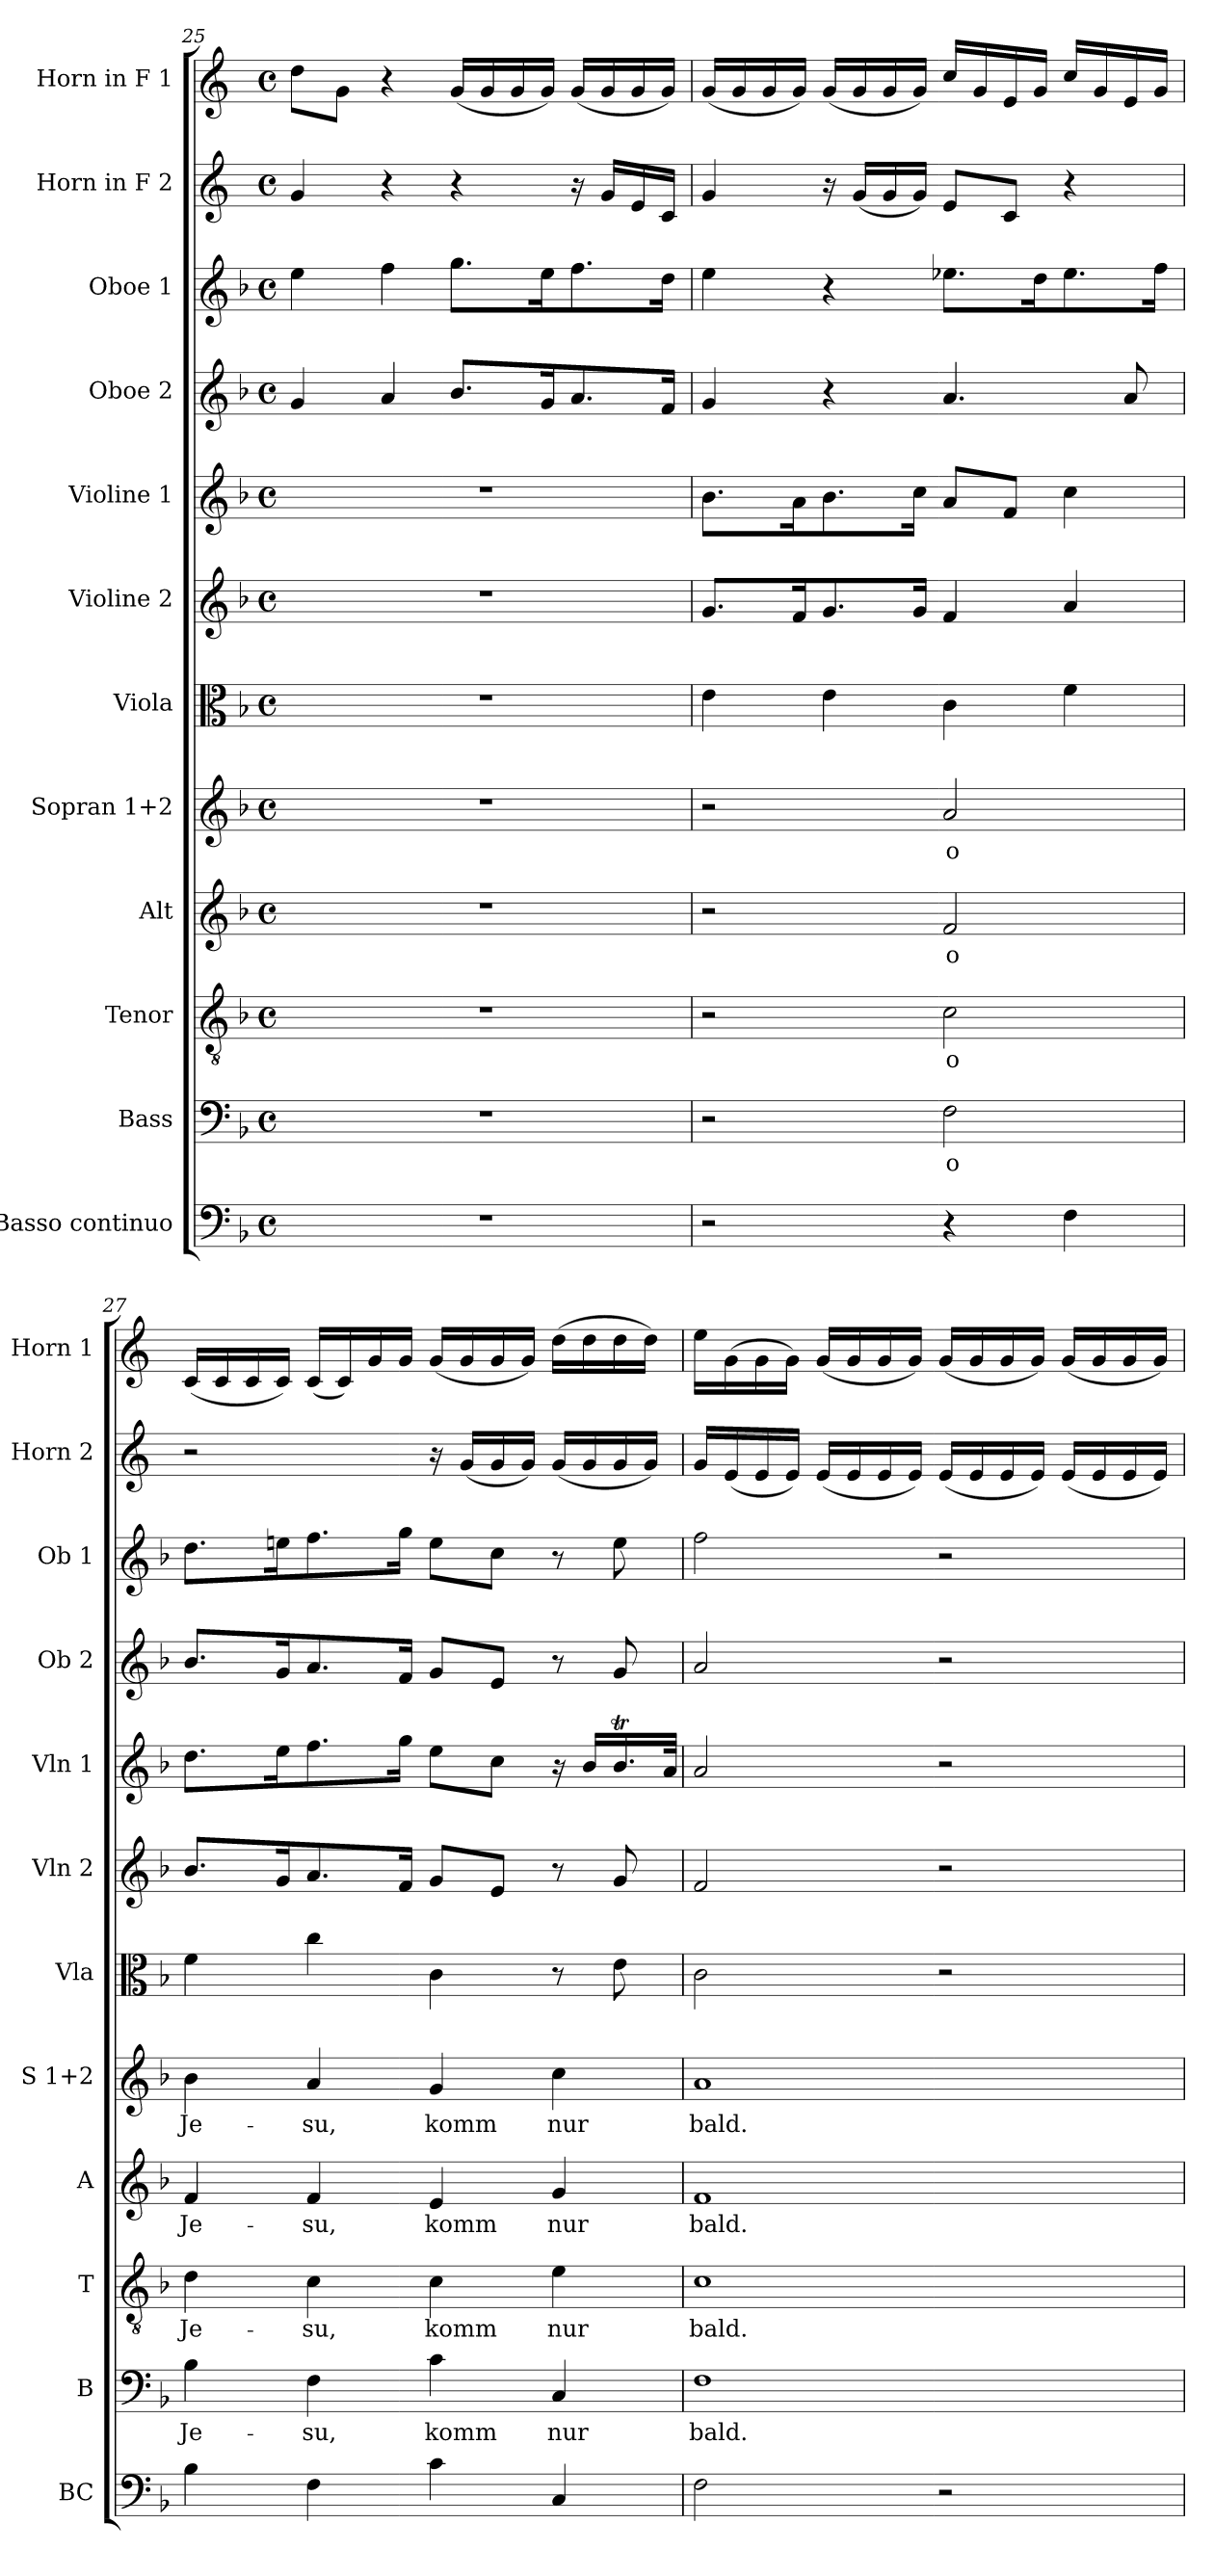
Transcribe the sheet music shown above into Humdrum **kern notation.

**kern	**kern	**text	**kern	**text	**kern	**text	**kern	**text	**kern	**kern	**kern	**kern	**kern	**kern	**kern
*part12	*part11	*part11	*part10	*part10	*part9	*part9	*part8	*part8	*part7	*part6	*part5	*part4	*part3	*part2	*part1
*staff12	*staff11	*staff11	*staff10	*staff10	*staff9	*staff9	*staff8	*staff8	*staff7	*staff6	*staff5	*staff4	*staff3	*staff2	*staff1
*I"Basso continuo	*I"Bass	*	*I"Tenor	*	*I"Alt	*	*I"Sopran 1+2	*	*I"Viola	*I"Violine 2	*I"Violine 1	*I"Oboe 2	*I"Oboe 1	*I"Horn in F 2	*I"Horn in F 1
*I'BC	*I'B	*	*I'T	*	*I'A	*	*I'S 1+2	*	*I'Vla	*I'Vln 2	*I'Vln 1	*I'Ob 2	*I'Ob 1	*I'Horn 2	*I'Horn 1
*clefF4	*clefF4	*	*clefGv2	*	*clefG2	*	*clefG2	*	*clefC3	*clefG2	*clefG2	*clefG2	*clefG2	*clefG2	*clefG2
*ITrd7c12	*	*	*	*	*	*	*	*	*	*	*	*	*	*ITrd4c7	*ITrd4c7
*k[b-]	*k[b-]	*	*k[b-]	*	*k[b-]	*	*k[b-]	*	*k[b-]	*k[b-]	*k[b-]	*k[b-]	*k[b-]	*k[b-]	*k[b-]
*M4/4	*M4/4	*	*M4/4	*	*M4/4	*	*M4/4	*	*M4/4	*M4/4	*M4/4	*M4/4	*M4/4	*M4/4	*M4/4
*met(c)	*met(c)	*	*met(c)	*	*met(c)	*	*met(c)	*	*met(c)	*met(c)	*met(c)	*met(c)	*met(c)	*met(c)	*met(c)
=25	=25	=25	=25	=25	=25	=25	=25	=25	=25	=25	=25	=25	=25	=25	=25
1r	1r	.	1r	.	1r	.	1r	.	1r	1r	1r	4g/	4ee\	4c/	8g\L
.	.	.	.	.	.	.	.	.	.	.	.	.	.	.	8c\J
.	.	.	.	.	.	.	.	.	.	.	.	4a/	4ff\	4r	4r
.	.	.	.	.	.	.	.	.	.	.	.	8.b-i/L	8.gg\L	4r	(<16c/LL
.	.	.	.	.	.	.	.	.	.	.	.	.	.	.	16c/
.	.	.	.	.	.	.	.	.	.	.	.	.	.	.	16c/
.	.	.	.	.	.	.	.	.	.	.	.	16g/K	16ee\K	.	16c/JJ)
.	.	.	.	.	.	.	.	.	.	.	.	8.a/	8.ff\	16r	(<16c/LL
.	.	.	.	.	.	.	.	.	.	.	.	.	.	16c/LL	16c/
.	.	.	.	.	.	.	.	.	.	.	.	.	.	16A/	16c/
.	.	.	.	.	.	.	.	.	.	.	.	16f/Jk	16dd\Jk	16F/JJ	16c/JJ)
!!LO:PB:g=z
=26	=26	=26	=26	=26	=26	=26	=26	=26	=26	=26	=26	=26	=26	=26	=26
2r	2r	.	2r	.	2r	.	2r	.	4e\	8.g/L	8.b-\L	4g/	4ee\	4c/	(<16c/LL
.	.	.	.	.	.	.	.	.	.	.	.	.	.	.	16c/
.	.	.	.	.	.	.	.	.	.	.	.	.	.	.	16c/
.	.	.	.	.	.	.	.	.	.	16f/K	16a\K	.	.	.	16c/JJ)
.	.	.	.	.	.	.	.	.	4e\	8.g/	8.b-\	4r	4r	16r	(<16c/LL
.	.	.	.	.	.	.	.	.	.	.	.	.	.	(<16c/LL	16c/
.	.	.	.	.	.	.	.	.	.	.	.	.	.	16c/	16c/
.	.	.	.	.	.	.	.	.	.	16g/Jk	16cc\Jk	.	.	16c/JJ)	16c/JJ)
!	!	!LO:LY:b	!	!LO:LY:b	!	!LO:LY:b	!	!LO:LY:b	!	!	!	!	!	!	!
4r	2F\	o	2c\	o	2f/	o	2a/	o	4c\	4f/	8a/L	4.a/	8.ee-X\L	8A/L	16f/LL
.	.	.	.	.	.	.	.	.	.	.	.	.	.	.	16c/
.	.	.	.	.	.	.	.	.	.	.	8f/J	.	.	8F/J	16A/
.	.	.	.	.	.	.	.	.	.	.	.	.	16dd\K	.	16c/JJ
4FF\	.	.	.	.	.	.	.	.	4f\	4a/	4cc\	.	8.ee-\	4r	16f/LL
.	.	.	.	.	.	.	.	.	.	.	.	.	.	.	16c/
.	.	.	.	.	.	.	.	.	.	.	.	8a/	.	.	16A/
.	.	.	.	.	.	.	.	.	.	.	.	.	16ff\Jk	.	16c/JJ
=27	=27	=27	=27	=27	=27	=27	=27	=27	=27	=27	=27	=27	=27	=27	=27
!	!	!LO:LY:b	!	!LO:LY:b	!	!LO:LY:b	!	!LO:LY:b	!	!	!	!	!	!	!
4BB-\	4B-\	Je-	4d\	Je-	4f/	Je-	4b-\	Je-	4f\	8.b-/L	8.dd\L	8.b-/L	8.dd\L	2r	(<16F/LL
.	.	.	.	.	.	.	.	.	.	.	.	.	.	.	16F/
.	.	.	.	.	.	.	.	.	.	.	.	.	.	.	16F/
.	.	.	.	.	.	.	.	.	.	16g/K	16ee\K	16g/K	16eeni\K	.	16F/JJ)
!	!	!LO:LY:b	!	!LO:LY:b	!	!LO:LY:b	!	!LO:LY:b	!	!	!	!	!	!	!
4FF\	4F\	-su,	4c\	-su,	4f/	-su,	4a/	-su,	4cc\	8.a/	8.ff\	8.a/	8.ff\	.	(<16F/LL
.	.	.	.	.	.	.	.	.	.	.	.	.	.	.	16F/)
.	.	.	.	.	.	.	.	.	.	.	.	.	.	.	16c/
.	.	.	.	.	.	.	.	.	.	16f/Jk	16gg\Jk	16f/Jk	16gg\Jk	.	16c/JJ
!	!	!LO:LY:b	!	!LO:LY:b	!	!LO:LY:b	!	!LO:LY:b	!	!	!	!	!	!	!
4C\	4c\	komm	4c\	komm	4e/	komm	4g/	komm	4c\	8g/L	8ee\L	8g/L	8ee\L	16r	(<16c/LL
.	.	.	.	.	.	.	.	.	.	.	.	.	.	(<16c/LL	16c/
.	.	.	.	.	.	.	.	.	.	8e/J	8cc\J	8e/J	8cc\J	16c/	16c/
.	.	.	.	.	.	.	.	.	.	.	.	.	.	16c/JJ)	16c/JJ)
!	!	!LO:LY:b	!	!LO:LY:b	!	!LO:LY:b	!	!LO:LY:b	!	!	!	!	!	!	!
4CC/	4C/	nur	4e\	nur	4g/	nur	4cc\	nur	8r	8r	16r	8r	8r	(<16c/LL	(>16g\LL
.	.	.	.	.	.	.	.	.	.	.	16b-/LL	.	.	16c/	16g\
.	.	.	.	.	.	.	.	.	8e\	8g/	16.b-T/	8g/	8ee\	16c/	16g\
.	.	.	.	.	.	.	.	.	.	.	.	.	.	16c/JJ)	16g\JJ)
.	.	.	.	.	.	.	.	.	.	.	32a/JJk	.	.	.	.
=28	=28	=28	=28	=28	=28	=28	=28	=28	=28	=28	=28	=28	=28	=28	=28
!	!	!LO:LY:b	!	!LO:LY:b	!	!LO:LY:b	!	!LO:LY:b	!	!	!	!	!	!	!
2FF\	1F	bald.	1c	bald.	1f	bald.	1a	bald.	2c\	2f/	2a/	2a/	2ff\	16c/LL	16a\LL
.	.	.	.	.	.	.	.	.	.	.	.	.	.	(<16A/	(>16c\
.	.	.	.	.	.	.	.	.	.	.	.	.	.	16A/	16c\
.	.	.	.	.	.	.	.	.	.	.	.	.	.	16A/JJ)	16c\JJ)
.	.	.	.	.	.	.	.	.	.	.	.	.	.	(<16A/LL	(<16c/LL
.	.	.	.	.	.	.	.	.	.	.	.	.	.	16A/	16c/
.	.	.	.	.	.	.	.	.	.	.	.	.	.	16A/	16c/
.	.	.	.	.	.	.	.	.	.	.	.	.	.	16A/JJ)	16c/JJ)
2r	.	.	.	.	.	.	.	.	2r	2r	2r	2r	2r	(<16A/LL	(<16c/LL
.	.	.	.	.	.	.	.	.	.	.	.	.	.	16A/	16c/
.	.	.	.	.	.	.	.	.	.	.	.	.	.	16A/	16c/
.	.	.	.	.	.	.	.	.	.	.	.	.	.	16A/JJ)	16c/JJ)
.	.	.	.	.	.	.	.	.	.	.	.	.	.	(<16A/LL	(<16c/LL
.	.	.	.	.	.	.	.	.	.	.	.	.	.	16A/	16c/
.	.	.	.	.	.	.	.	.	.	.	.	.	.	16A/	16c/
.	.	.	.	.	.	.	.	.	.	.	.	.	.	16A/JJ)	16c/JJ)
=	=	=	=	=	=	=	=	=	=	=	=	=	=	=	=
*-	*-	*-	*-	*-	*-	*-	*-	*-	*-	*-	*-	*-	*-	*-	*-
